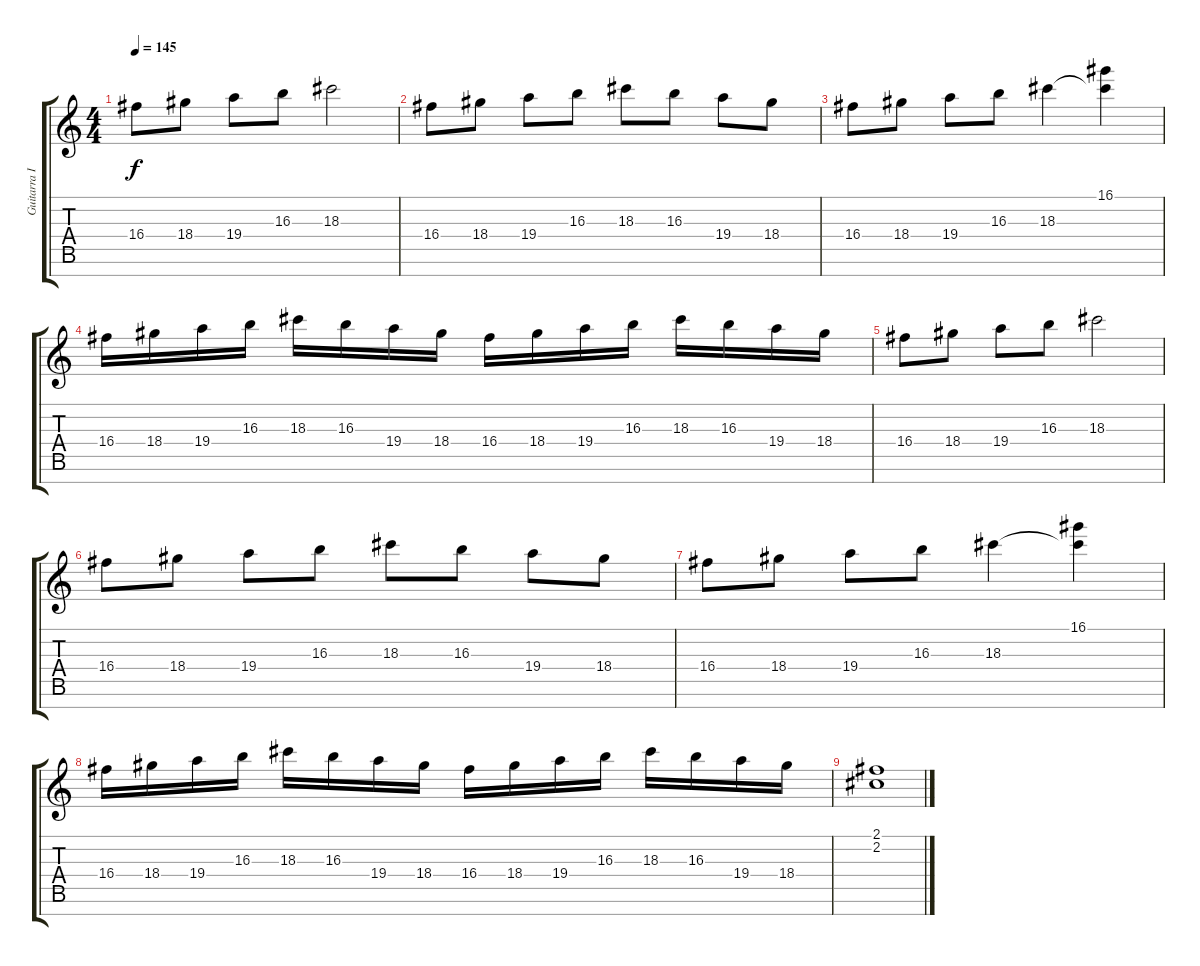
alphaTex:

\track ("Guitarra I" "Guitarra I") {instrument distortionguitar}
\staff {score tabs}
\tuning (E4 B3 G3 D3 A2 E2 B1) {hide}
\ts (4 4)
\tempo 145
\clef g2
\ks c
16.4.8{dy f} 18.4.8 19.4.8 16.3.8 18.3.2 |
16.4.8 18.4.8 19.4.8 16.3.8 18.3.8 16.3.8 19.4.8 18.4.8 |
16.4.8 18.4.8 19.4.8 16.3.8 18.3.4 (16.1 18.3{t}).4 |
16.4.16 18.4.16 19.4.16 16.3.16 18.3.16 16.3.16 19.4.16 18.4.16 16.4.16 18.4.16 19.4.16 16.3.16 18.3.16 16.3.16 19.4.16 18.4.16 |
16.4.8 18.4.8 19.4.8 16.3.8 18.3.2 |
16.4.8 18.4.8 19.4.8 16.3.8 18.3.8 16.3.8 19.4.8 18.4.8 |
16.4.8 18.4.8 19.4.8 16.3.8 18.3.4 (16.1 18.3{t}).4 |
16.4.16 18.4.16 19.4.16 16.3.16 18.3.16 16.3.16 19.4.16 18.4.16 16.4.16 18.4.16 19.4.16 16.3.16 18.3.16 16.3.16 19.4.16 18.4.16 |
(2.1 2.2).1
